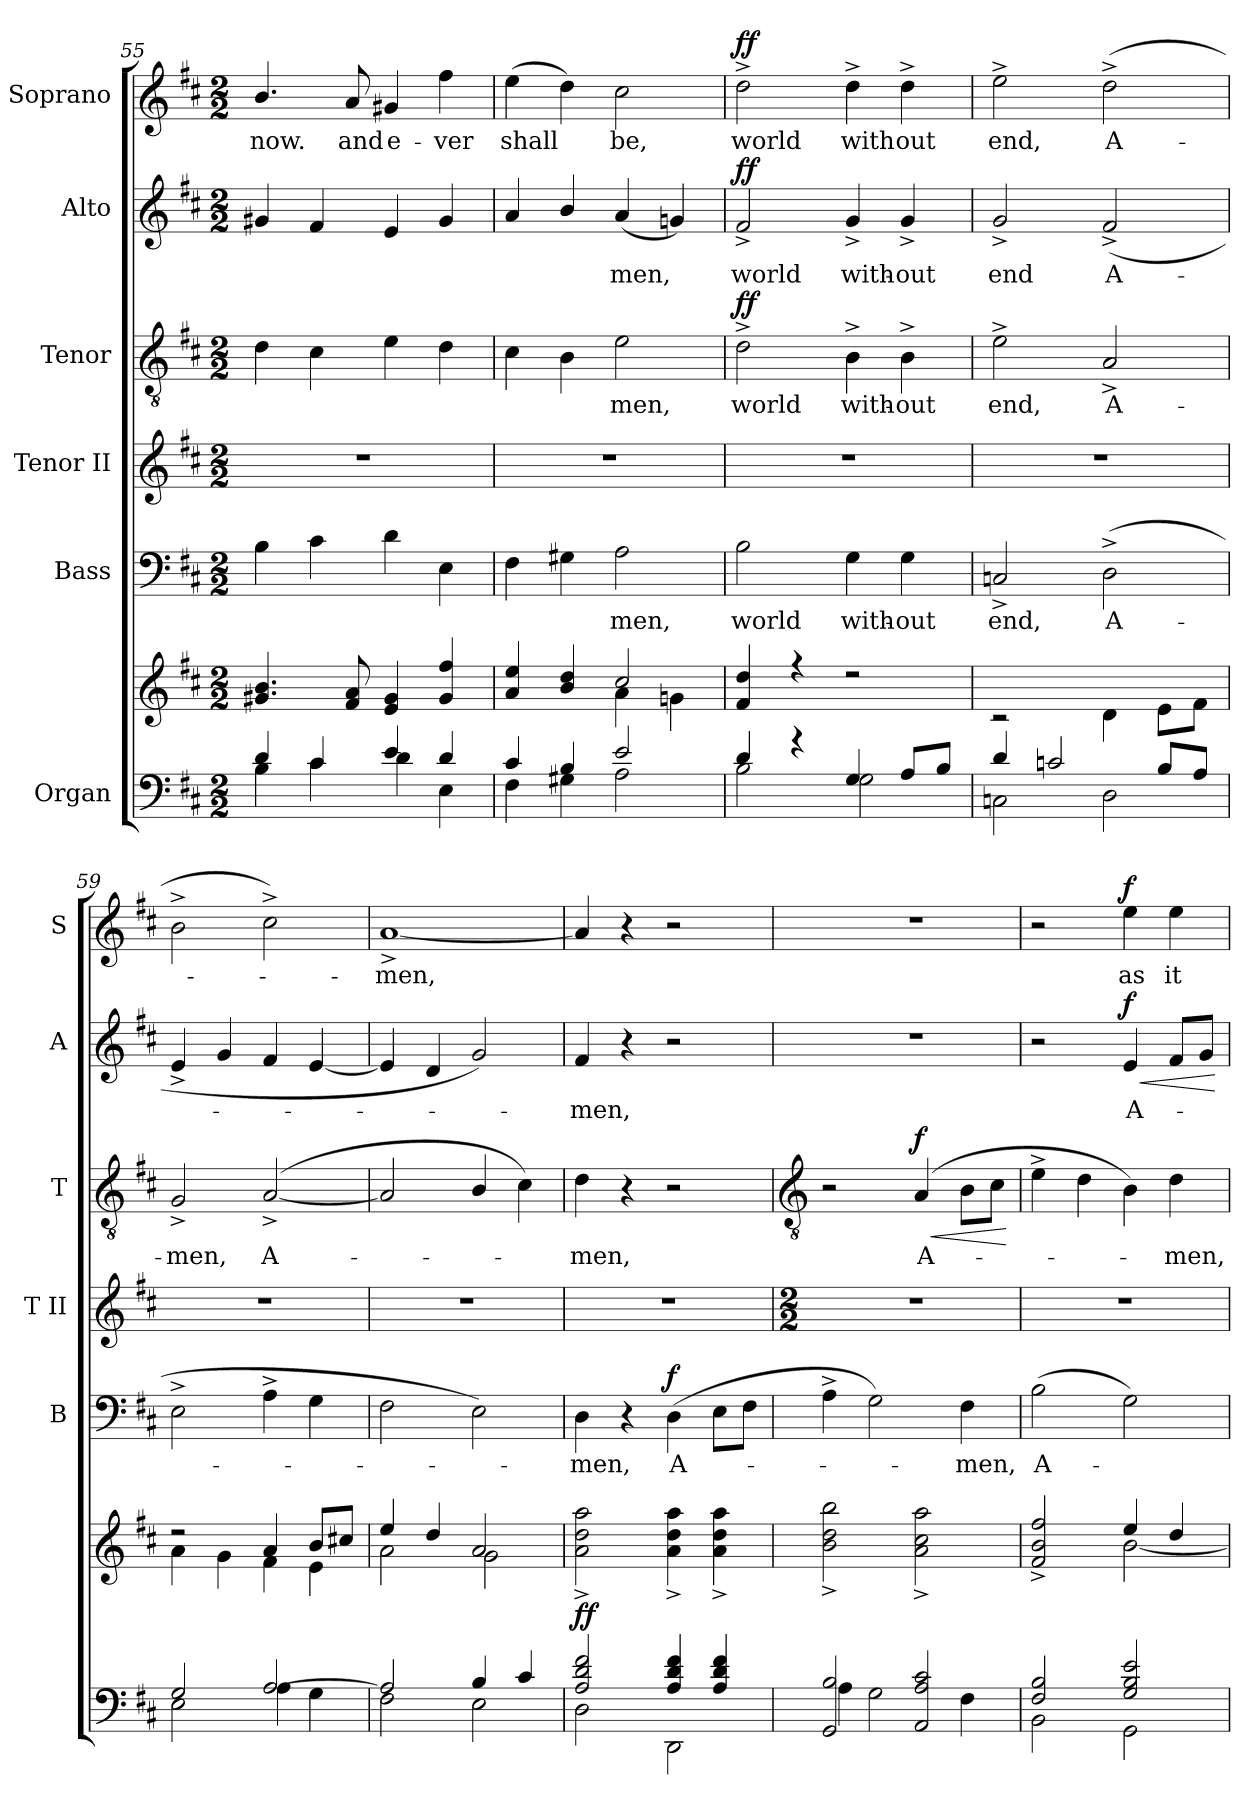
**kern	**kern	**dynam	**kern	**text	**dynam	**kern	**kern	**text	**dynam	**kern	**text	**dynam	**kern	**text	**dynam
*part6	*part6	*part6	*part5	*part5	*part5	*part4	*part3	*part3	*part3	*part2	*part2	*part2	*part1	*part1	*part1
*staff7	*staff6	*staff6/7	*staff5	*staff5	*staff5	*staff4	*staff3	*staff3	*staff3	*staff2	*staff2	*staff2	*staff1	*staff1	*staff1
*I"Organ	*	*	*I"Bass	*	*	*I"Tenor II	*I"Tenor	*	*	*I"Alto	*	*	*I"Soprano	*	*
*	*	*	*I'B	*	*	*I'T II	*I'T	*	*	*I'A	*	*	*I'S	*	*
!!LO:LB:g=z
*clefF4	*clefG2	*	*clefF4	*	*	*clefG2	*clefGv2	*	*	*clefG2	*	*	*clefG2	*	*
*k[f#c#]	*k[f#c#]	*	*k[f#c#]	*	*	*k[f#c#]	*k[f#c#]	*	*	*k[f#c#]	*	*	*k[f#c#]	*	*
*D:	*D:	*	*D:	*	*	*D:	*D:	*	*	*D:	*	*	*D:	*	*
*M2/2	*M2/2	*	*M2/2	*	*	*M2/2	*M2/2	*	*	*M2/2	*	*	*M2/2	*	*
=55	=55	=55	=55	=55	=55	=55	=55	=55	=55	=55	=55	=55	=55	=55	=55
*^	*^	*	*	*	*	*	*	*	*	*	*	*	*	*	*
!	!	!	!	!	!	!	!	!	!	!	!	!	!	!	!	!LO:LY:b	!
4d/	4B\	4.g#X/ 4.b/	1ryy	.	4B	.	.	1r	4d	.	.	4g#X	.	.	4.b/	now.	.
4c#/	4c#\	.	.	.	4c#	.	.	.	4c#	.	.	4f#	.	.	.	.	.
!	!	!	!	!	!	!	!	!	!	!	!	!	!	!	!	!LO:LY:b	!
.	.	8f#/ 8a/	.	.	.	.	.	.	.	.	.	.	.	.	8a	and	.
!	!	!	!	!	!	!	!	!	!	!	!	!	!	!	!	!LO:LY:b	!
4e/	4d\	4e/ 4g#/	.	.	4d	.	.	.	4e	.	.	4e	.	.	4g#X	e-	.
!	!	!	!	!	!	!	!	!	!	!	!	!	!	!	!	!LO:LY:b	!
4d/	4E\	4g#/ 4ff#/	.	.	4E	.	.	.	4d	.	.	4g#	.	.	4ff#	-ver	.
=56	=56	=56	=56	=56	=56	=56	=56	=56	=56	=56	=56	=56	=56	=56	=56	=56	=56
!	!	!	!	!	!	!	!	!	!	!	!	!	!	!	!	!LO:LY:b	!
4c#/	4F#\	4a/ 4ee/	2ryy	.	4F#	.	.	1r	4c#	.	.	4a	.	.	(>4ee	shall	.
4B/	4G#X\	4b/ 4dd/	.	.	4G#X	.	.	.	4B	.	.	4b/	.	.	4dd)	.	.
!	!	!	!	!	!	!LO:LY:b	!	!	!	!LO:LY:b	!	!	!LO:LY:b	!	!	!LO:LY:b	!
2e/	2A\	2cc#/	4a\	.	2A	men,	.	.	2e	men,	.	(<4a	men,	.	2cc#	be,	.
.	.	.	4gn\	.	.	.	.	.	.	.	.	4gn)	.	.	.	.	.
=57	=57	=57	=57	=57	=57	=57	=57	=57	=57	=57	=57	=57	=57	=57	=57	=57	=57
!	!	!	!	!	!	!LO:LY:b	!	!	!	!LO:LY:b	!LO:DY:b	!	!LO:LY:b	!LO:DY:b	!	!LO:LY:b	!LO:DY:b
4d/	2B\	4f#/ 4dd/	1ryy	.	2B	world	.	1r	2d^	world	ff	2f#^	world	ff	2dd^	world	ff
4r	.	4r	.	.	.	.	.	.	.	.	.	.	.	.	.	.	.
!	!	!	!	!	!	!LO:LY:b	!	!	!	!LO:LY:b	!	!	!LO:LY:b	!	!	!LO:LY:b	!
4G/	2G\	2r	.	.	4G	with-	.	.	4B^	with-	.	4g^	with-	.	4dd^	with	.
!	!	!	!	!	!	!LO:LY:b	!	!	!	!LO:LY:b	!	!	!LO:LY:b	!	!	!LO:LY:b	!
8A/L	.	.	.	.	4G	-out	.	.	4B^	-out	.	4g^	-out	.	4dd^	out	.
8B/J	.	.	.	.	.	.	.	.	.	.	.	.	.	.	.	.	.
=58	=58	=58	=58	=58	=58	=58	=58	=58	=58	=58	=58	=58	=58	=58	=58	=58	=58
!	!	!	!	!	!	!LO:LY:b	!	!	!	!LO:LY:b	!	!	!LO:LY:b	!	!	!LO:LY:b	!
4d/	2Cn\	1ryy	2r	.	2Cn^	end,	.	1r	2e^	end,	.	2g^	end	.	2ee^	end,	.
2cn/	.	.	.	.	.	.	.	.	.	.	.	.	.	.	.	.	.
!	!	!	!	!	!	!LO:LY:b	!	!	!	!LO:LY:b	!	!	!LO:LY:b	!	!	!LO:LY:b	!
.	2D\	.	4d\	.	(>2D^	A-	.	.	2A^	A-	.	(<2f#^	A-	.	(>2dd^	A-	.
8B/L	.	.	8e\L	.	.	.	.	.	.	.	.	.	.	.	.	.	.
8A/J	.	.	8f#\J	.	.	.	.	.	.	.	.	.	.	.	.	.	.
=59	=59	=59	=59	=59	=59	=59	=59	=59	=59	=59	=59	=59	=59	=59	=59	=59	=59
!	!	!	!	!	!	!	!	!	!	!LO:LY:b	!	!	!	!	!	!	!
2G/	2E\	2r	4a\	.	2E^	.	.	1r	2G^	-men,	.	4e^	.	.	2b^	.	.
.	.	.	4g\	.	.	.	.	.	.	.	.	4g	.	.	.	.	.
!	!	!	!	!	!	!	!	!	!	!LO:LY:b	!	!	!	!	!	!	!
[2A/	4A\	4a/	4f#\	.	4A^	.	.	.	(<[2A^	A-	.	4f#	.	.	2cc#^)	.	.
.	4G\	8b/L	4e\	.	4G	.	.	.	.	.	.	[4e	.	.	.	.	.
.	.	8cc#X/J	.	.	.	.	.	.	.	.	.	.	.	.	.	.	.
=60	=60	=60	=60	=60	=60	=60	=60	=60	=60	=60	=60	=60	=60	=60	=60	=60	=60
!	!	!	!	!	!	!	!	!	!	!	!	!	!	!	!	!LO:LY:b	!
2A/]	2F#\	4ee/	2a\	.	2F#	.	.	1r	2A]	.	.	4e]	.	.	[1a^	men,	.
.	.	4dd/	.	.	.	.	.	.	.	.	.	4d	.	.	.	.	.
4B/	2E\	2a/	2g\	.	2E)	.	.	.	4B/	.	.	2g)	.	.	.	.	.
4c#/	.	.	.	.	.	.	.	.	4c#)	.	.	.	.	.	.	.	.
=61	=61	=61	=61	=61	=61	=61	=61	=61	=61	=61	=61	=61	=61	=61	=61	=61	=61
!	!	!	!	!LO:DY:b	!	!LO:LY:b	!	!	!	!LO:LY:b	!	!	!LO:LY:b	!	!	!	!
2A/ 2d/ 2f#/	2D\	1ryy	2a\^ 2dd\^ 2aa\^	ff	4D	men,	.	1r	4d	men,	.	4f#	men,	.	4a]	.	.
.	.	.	.	.	4r	.	.	.	4r	.	.	4r	.	.	4r	.	.
!	!	!	!	!	!	!LO:LY:b	!LO:DY:b	!	!	!	!	!	!	!	!	!	!
4A/ 4d/ 4f#/	2DD\	.	4a\^ 4dd\^ 4aa\^	.	(>4D	A-	f	.	2r	.	.	2r	.	.	2r	.	.
4A/ 4d/ 4f#/	.	.	4a\^ 4dd\^ 4aa\^	.	8EL	.	.	.	.	.	.	.	.	.	.	.	.
.	.	.	.	.	8F#J	.	.	.	.	.	.	.	.	.	.	.	.
!!LO:LB:g=z
=62	=62	=62	=62	=62	=62	=62	=62	=62	=62	=62	=62	=62	=62	=62	=62	=62	=62
*	*	*	*	*	*	*	*	*	*clefGv2	*	*	*	*	*	*	*	*
*	*	*	*	*	*	*	*	*M2/2	*	*	*	*	*	*	*	*	*
2GG/ 2B/	4A\	1ryy	2b\^ 2dd\^ 2bb\^	.	4A^	.	.	1r	2r	.	.	1r	.	.	1r	.	.
.	2G\	.	.	.	2G)	.	.	.	.	.	.	.	.	.	.	.	.
!	!	!	!	!	!	!	!	!	!	!LO:LY:b	!LO:HP:b	!	!	!	!	!	!
!	!	!	!	!	!	!	!	!	!	!	!LO:DY:n=1:b	!	!	!	!	!	!
2AA/ 2A/ 2c#/	.	.	2a\^ 2cc#\^ 2aa\^	.	.	.	.	.	(>4A	A-	< f	.	.	.	.	.	.
!	!	!	!	!	!	!LO:LY:b	!	!	!	!	!	!	!	!	!	!	!
.	4F#\	.	.	.	4F#	men,	.	.	8BL	.	.	.	.	.	.	.	.
.	.	.	.	.	.	.	.	.	8c#J	.	.	.	.	.	.	.	.
*v	*v	*	*	*	*	*	*	*	*	*	*	*	*	*	*	*	*
*	*v	*v	*	*	*	*	*	*	*	*	*	*	*	*	*	*
.	.	.	.	.	.	.	.	.	[	.	.	.	.	.	.
=63	=63	=63	=63	=63	=63	=63	=63	=63	=63	=63	=63	=63	=63	=63	=63
*^	*^	*	*	*	*	*	*	*	*	*	*	*	*	*	*
!	!	!	!	!	!	!LO:LY:b	!	!	!	!	!	!	!	!	!	!	!
2F#/ 2B/	2BB\	2f#/^ 2b/^ 2ff#/^	2ryy	.	(>2B	A-	.	1r	4e^	.	.	2r	.	.	2r	.	.
.	.	.	.	.	.	.	.	.	4d	.	.	.	.	.	.	.	.
!	!	!	!	!	!	!	!	!	!	!	!	!	!LO:LY:b	!LO:HP:b	!	!LO:LY:b	!
!	!	!	!	!	!	!	!	!	!	!	!	!	!	!LO:DY:n=1:b	!	!	!LO:DY:b
2G/ 2B/ 2e/	2GG\	4ee/	[2b\	.	2G)	.	.	.	4B)	.	.	4e	A-	< f	4ee	as	f
!	!	!	!	!	!	!	!	!	!	!LO:LY:b	!	!	!	!	!	!LO:LY:b	!
.	.	4dd/	.	.	.	.	.	.	4d	men,	.	8f#L	.	.	4ee	it	.
.	.	.	.	.	.	.	.	.	.	.	.	8gJ	.	.	.	.	.
*v	*v	*	*	*	*	*	*	*	*	*	*	*	*	*	*	*	*
*	*v	*v	*	*	*	*	*	*	*	*	*	*	*	*	*	*
.	.	.	.	.	.	.	.	.	.	.	.	[	.	.	.
=	=	=	=	=	=	=	=	=	=	=	=	=	=	=	=
*-	*-	*-	*-	*-	*-	*-	*-	*-	*-	*-	*-	*-	*-	*-	*-
